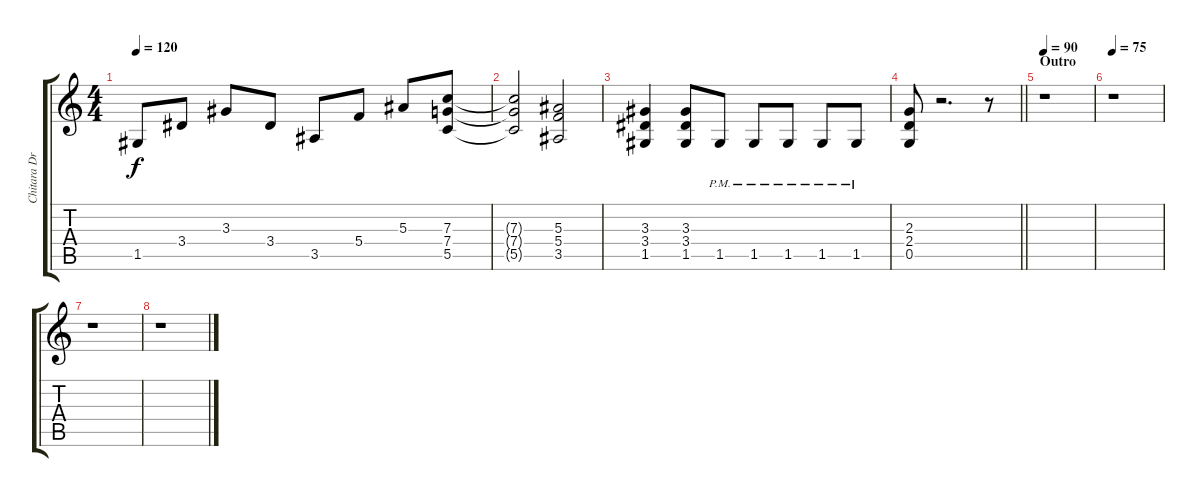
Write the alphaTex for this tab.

\track ("Chitara Drive 2" "Chitara Dr") {instrument distortionguitar}
\staff {score tabs}
\tuning (D4 A3 F3 C3 G2 C2) {hide}
\ts (4 4)
\tempo 120
\clef g2
\ks c
1.5.8{dy f} 3.4.8 3.3.8 3.4.8 3.5.8 5.4.8 5.3.8 (7.3 7.4 5.5).8 |
(7.3{t} 7.4{t} 5.5{t}).2 (5.3 5.4 3.5).2 |
(3.3 3.4 1.5).4 (3.3 3.4 1.5).8 1.5{pm}.8 1.5{pm}.8 1.5{pm}.8 1.5{pm}.8 1.5{pm}.8 |
\barLineRight lightlight
(2.3 2.4 0.5).8 r.2{d} r.8 |
\section ("" "Outro")
\tempo 90
r.1 |
\tempo 75
r.1 |
r.1 |
r.1
